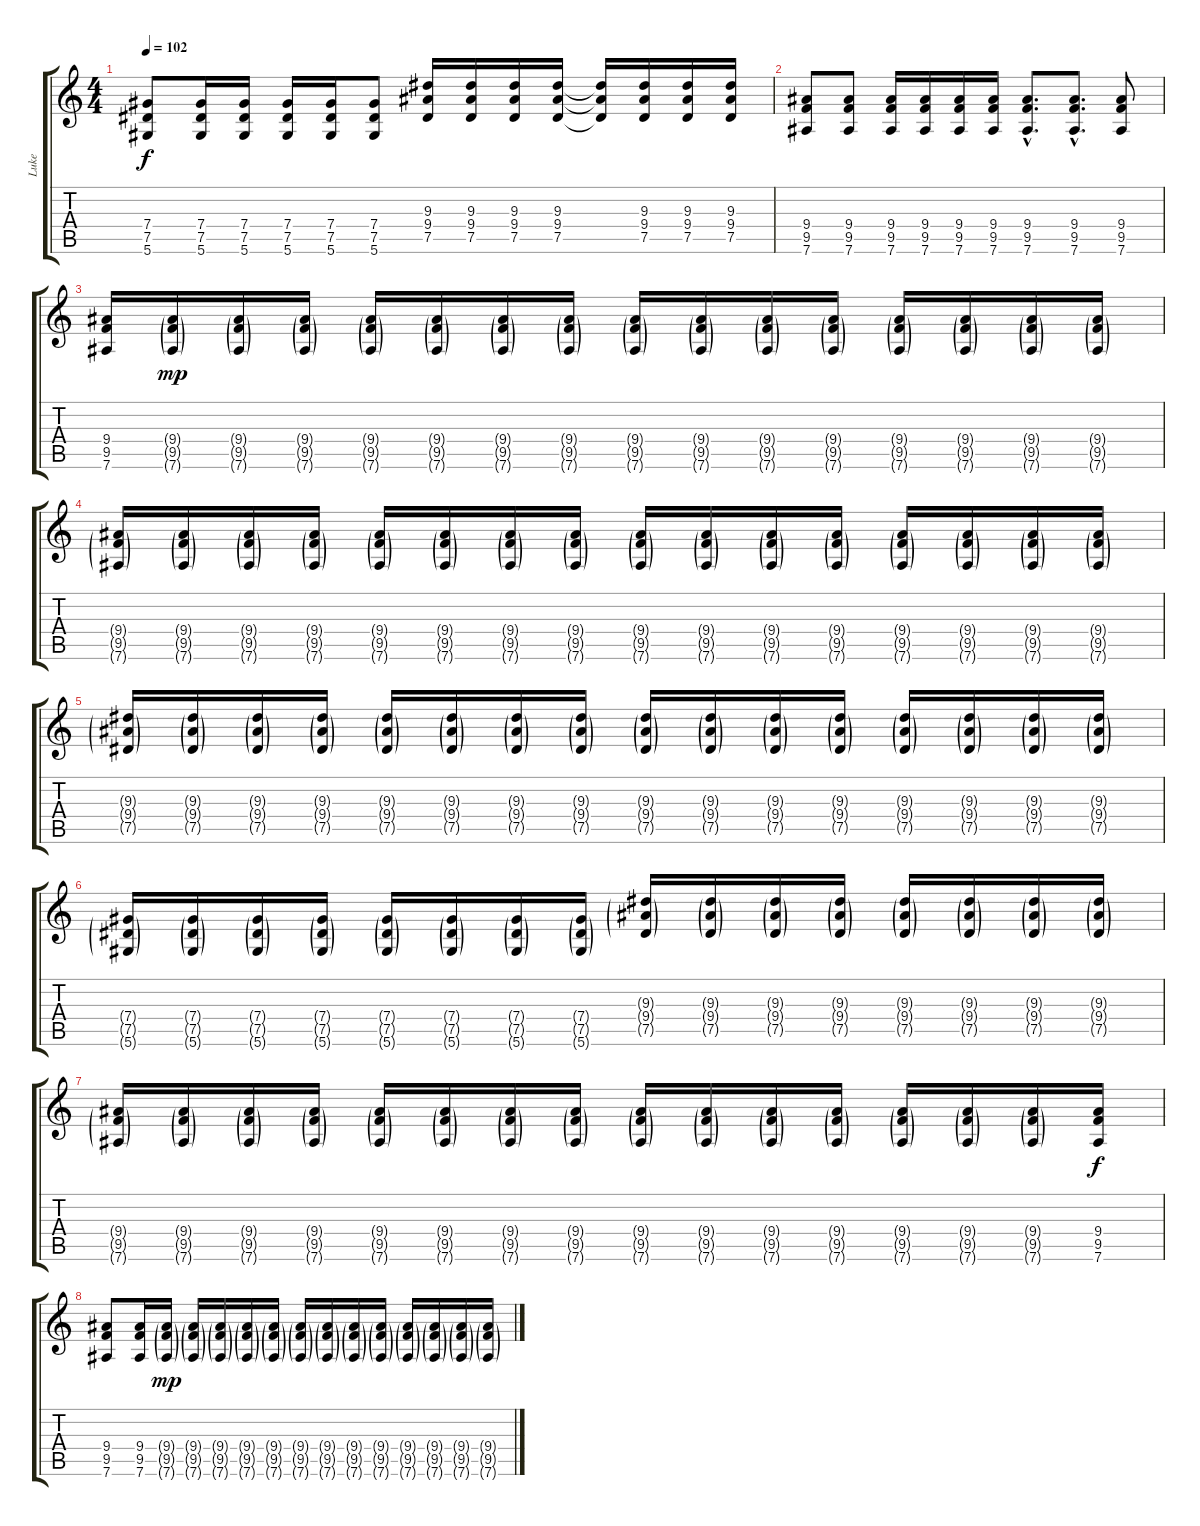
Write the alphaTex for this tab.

\track ("Luke" "Luke") {instrument distortionguitar}
\staff {score tabs}
\tuning (Eb4 Bb3 Gb3 Db3 Ab2 Eb2) {hide}
\ts (4 4)
\tempo 102
\clef g2
\ks c
(7.4 7.5 5.6).8{dy f} (7.4 7.5 5.6).16 (7.4 7.5 5.6).16 (7.4 7.5 5.6).16 (7.4 7.5 5.6).16 (7.4 7.5 5.6).8 (9.3 9.4 7.5).16 (9.3 9.4 7.5).16 (9.3 9.4 7.5).16 (9.3 9.4 7.5).16 (9.3{t} 9.4{t} 7.5{t}).16 (9.3 9.4 7.5).16 (9.3 9.4 7.5).16 (9.3 9.4 7.5).16 |
(9.4 9.5 7.6).8 (9.4 9.5 7.6).8 (9.4 9.5 7.6).16 (9.4 9.5 7.6).16 (9.4 9.5 7.6).16 (9.4 9.5 7.6).16 (9.4{hac} 9.5{hac} 7.6{hac}).8{d} (9.4{hac} 9.5{hac} 7.6{hac}).8{d} (9.4 9.5 7.6).8 |
(9.4 9.5 7.6).16 (9.4{g} 9.5{g} 7.6{g}).16{dy mp} (9.4{g} 9.5{g} 7.6{g}).16 (9.4{g} 9.5{g} 7.6{g}).16 (9.4{g} 9.5{g} 7.6{g}).16 (9.4{g} 9.5{g} 7.6{g}).16 (9.4{g} 9.5{g} 7.6{g}).16 (9.4{g} 9.5{g} 7.6{g}).16 (9.4{g} 9.5{g} 7.6{g}).16 (9.4{g} 9.5{g} 7.6{g}).16 (9.4{g} 9.5{g} 7.6{g}).16 (9.4{g} 9.5{g} 7.6{g}).16 (9.4{g} 9.5{g} 7.6{g}).16 (9.4{g} 9.5{g} 7.6{g}).16 (9.4{g} 9.5{g} 7.6{g}).16 (9.4{g} 9.5{g} 7.6{g}).16 |
(9.4{g} 9.5{g} 7.6{g}).16 (9.4{g} 9.5{g} 7.6{g}).16 (9.4{g} 9.5{g} 7.6{g}).16 (9.4{g} 9.5{g} 7.6{g}).16 (9.4{g} 9.5{g} 7.6{g}).16 (9.4{g} 9.5{g} 7.6{g}).16 (9.4{g} 9.5{g} 7.6{g}).16 (9.4{g} 9.5{g} 7.6{g}).16 (9.4{g} 9.5{g} 7.6{g}).16 (9.4{g} 9.5{g} 7.6{g}).16 (9.4{g} 9.5{g} 7.6{g}).16 (9.4{g} 9.5{g} 7.6{g}).16 (9.4{g} 9.5{g} 7.6{g}).16 (9.4{g} 9.5{g} 7.6{g}).16 (9.4{g} 9.5{g} 7.6{g}).16 (9.4{g} 9.5{g} 7.6{g}).16 |
(9.3{g} 9.4{g} 7.5{g}).16 (9.3{g} 9.4{g} 7.5{g}).16 (9.3{g} 9.4{g} 7.5{g}).16 (9.3{g} 9.4{g} 7.5{g}).16 (9.3{g} 9.4{g} 7.5{g}).16 (9.3{g} 9.4{g} 7.5{g}).16 (9.3{g} 9.4{g} 7.5{g}).16 (9.3{g} 9.4{g} 7.5{g}).16 (9.3{g} 9.4{g} 7.5{g}).16 (9.3{g} 9.4{g} 7.5{g}).16 (9.3{g} 9.4{g} 7.5{g}).16 (9.3{g} 9.4{g} 7.5{g}).16 (9.3{g} 9.4{g} 7.5{g}).16 (9.3{g} 9.4{g} 7.5{g}).16 (9.3{g} 9.4{g} 7.5{g}).16 (9.3{g} 9.4{g} 7.5{g}).16 |
(7.4{g} 7.5{g} 5.6{g}).16 (7.4{g} 7.5{g} 5.6{g}).16 (7.4{g} 7.5{g} 5.6{g}).16 (7.4{g} 7.5{g} 5.6{g}).16 (7.4{g} 7.5{g} 5.6{g}).16 (7.4{g} 7.5{g} 5.6{g}).16 (7.4{g} 7.5{g} 5.6{g}).16 (7.4{g} 7.5{g} 5.6{g}).16 (9.3{g} 9.4{g} 7.5{g}).16 (9.3{g} 9.4{g} 7.5{g}).16 (9.3{g} 9.4{g} 7.5{g}).16 (9.3{g} 9.4{g} 7.5{g}).16 (9.3{g} 9.4{g} 7.5{g}).16 (9.3{g} 9.4{g} 7.5{g}).16 (9.3{g} 9.4{g} 7.5{g}).16 (9.3{g} 9.4{g} 7.5{g}).16 |
(9.4{g} 9.5{g} 7.6{g}).16 (9.4{g} 9.5{g} 7.6{g}).16 (9.4{g} 9.5{g} 7.6{g}).16 (9.4{g} 9.5{g} 7.6{g}).16 (9.4{g} 9.5{g} 7.6{g}).16 (9.4{g} 9.5{g} 7.6{g}).16 (9.4{g} 9.5{g} 7.6{g}).16 (9.4{g} 9.5{g} 7.6{g}).16 (9.4{g} 9.5{g} 7.6{g}).16 (9.4{g} 9.5{g} 7.6{g}).16 (9.4{g} 9.5{g} 7.6{g}).16 (9.4{g} 9.5{g} 7.6{g}).16 (9.4{g} 9.5{g} 7.6{g}).16 (9.4{g} 9.5{g} 7.6{g}).16 (9.4{g} 9.5{g} 7.6{g}).16 (9.4 9.5 7.6).16{dy f} |
(9.4 9.5 7.6).8 (9.4 9.5 7.6).16 (9.4{g} 9.5{g} 7.6{g}).16{dy mp} (9.4{g} 9.5{g} 7.6{g}).16 (9.4{g} 9.5{g} 7.6{g}).16 (9.4{g} 9.5{g} 7.6{g}).16 (9.4{g} 9.5{g} 7.6{g}).16 (9.4{g} 9.5{g} 7.6{g}).16 (9.4{g} 9.5{g} 7.6{g}).16 (9.4{g} 9.5{g} 7.6{g}).16 (9.4{g} 9.5{g} 7.6{g}).16 (9.4{g} 9.5{g} 7.6{g}).16 (9.4{g} 9.5{g} 7.6{g}).16 (9.4{g} 9.5{g} 7.6{g}).16 (9.4{g} 9.5{g} 7.6{g}).16
